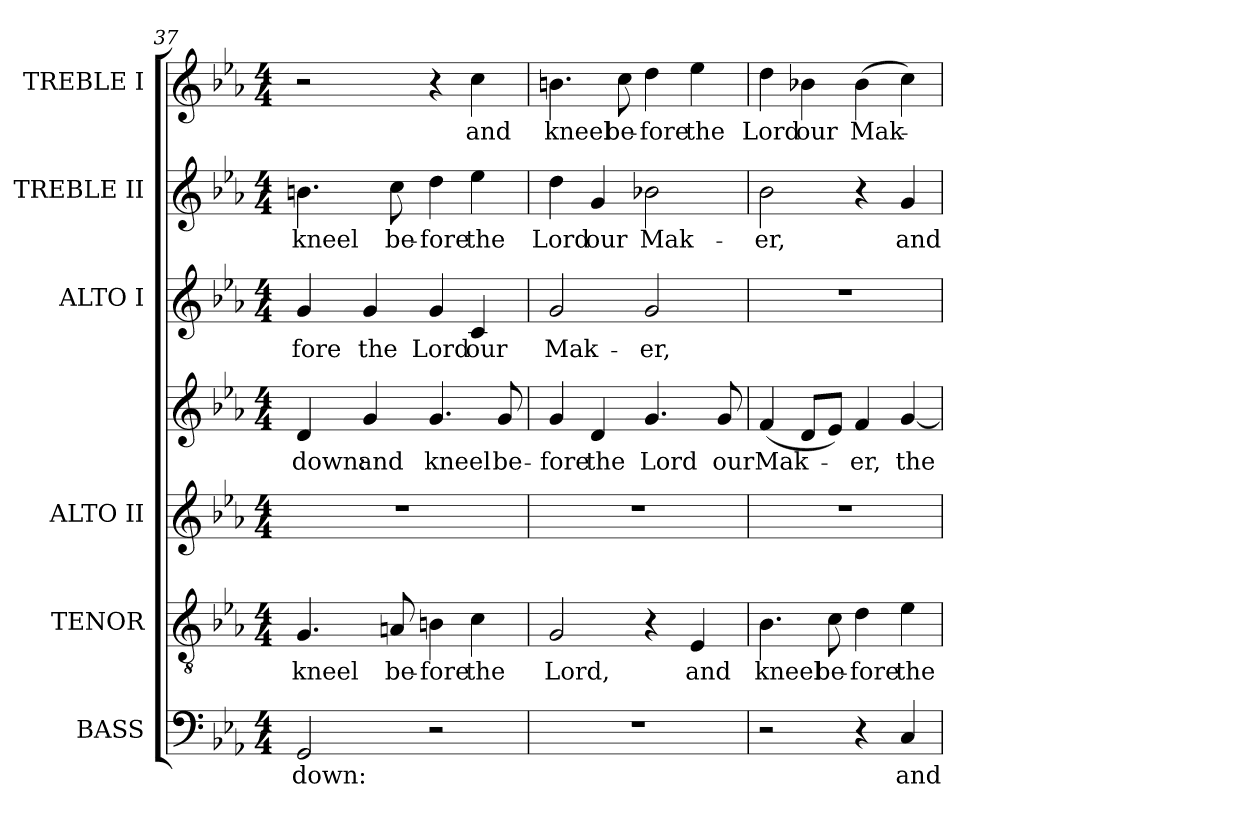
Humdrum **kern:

**kern	**text	**kern	**text	**kern	**kern	**text	**kern	**text	**kern	**text	**kern	**text
*part6	*part6	*part5	*part5	*part4	*part4	*part4	*part3	*part3	*part2	*part2	*part1	*part1
*staff7	*staff7	*staff6	*staff6	*staff5	*staff4	*staff4	*staff3	*staff3	*staff2	*staff2	*staff1	*staff1
*I"BASS	*	*I"TENOR	*	*I"ALTO II	*	*	*I"ALTO I	*	*I"TREBLE II	*	*I"TREBLE I	*
*I'B.	*	*I'T.	*	*I'A.2	*	*	*I'A.1	*	*	*	*	*
!!LO:PB:g=z
*clefF4	*	*clefGv2	*	*clefG2	*clefG2	*	*clefG2	*	*clefG2	*	*clefG2	*
*	*	*ITrd7c12	*	*	*	*	*	*	*	*	*	*
*k[b-e-a-]	*	*k[b-e-a-]	*	*k[b-e-a-]	*k[b-e-a-]	*	*k[b-e-a-]	*	*k[b-e-a-]	*	*k[b-e-a-]	*
*E-:	*	*E-:	*	*E-:	*E-:	*	*E-:	*	*E-:	*	*E-:	*
*M4/4	*	*M4/4	*	*M4/4	*M4/4	*	*M4/4	*	*M4/4	*	*M4/4	*
=37	=37	=37	=37	=37	=37	=37	=37	=37	=37	=37	=37	=37
!	!LO:LY:b:color=#000000	!	!	!	!	!	!	!	!	!	!	!
!	!	!	!LO:LY:b:color=#000000	!	!	!	!	!	!	!	!	!
!	!	!	!	!	!	!LO:LY:b:color=#000000	!	!	!	!	!	!
!	!	!	!	!	!	!	!	!LO:LY:b:color=#000000	!	!	!	!
!	!	!	!	!	!	!	!	!	!	!LO:LY:b:color=#000000	!	!
2GGi/	down:	4.GGi/	kneel	1r	4di/	down:	4gi/	-fore	4.bni\	kneel	2r	.
!	!	!	!	!	!	!LO:LY:b:color=#000000	!	!	!	!	!	!
!	!	!	!	!	!	!	!	!LO:LY:b:color=#000000	!	!	!	!
.	.	.	.	.	4gi/	and	4gi/	the	.	.	.	.
!	!	!	!LO:LY:b:color=#000000	!	!	!	!	!	!	!	!	!
!	!	!	!	!	!	!	!	!	!	!LO:LY:b:color=#000000	!	!
.	.	8AAni/	be-	.	.	.	.	.	8cci\	be-	.	.
!	!	!	!LO:LY:b:color=#000000	!	!	!	!	!	!	!	!	!
!	!	!	!	!	!	!LO:LY:b:color=#000000	!	!	!	!	!	!
!	!	!	!	!	!	!	!	!LO:LY:b:color=#000000	!	!	!	!
!	!	!	!	!	!	!	!	!	!	!LO:LY:b:color=#000000	!	!
2r	.	4BBni\	-fore	.	4.gi/	kneel	4gi/	Lord	4ddi\	-fore	4r	.
!	!	!	!LO:LY:b:color=#000000	!	!	!	!	!	!	!	!	!
!	!	!	!	!	!	!	!	!LO:LY:b:color=#000000	!	!	!	!
!	!	!	!	!	!	!	!	!	!	!LO:LY:b:color=#000000	!	!
!	!	!	!	!	!	!	!	!	!	!	!	!LO:LY:b:color=#000000
.	.	4Ci\	the	.	.	.	4ci/	our	4ee-i\	the	4cci\	and
!	!	!	!	!	!	!LO:LY:b:color=#000000	!	!	!	!	!	!
.	.	.	.	.	8gi/	be-	.	.	.	.	.	.
=38	=38	=38	=38	=38	=38	=38	=38	=38	=38	=38	=38	=38
!	!	!	!LO:LY:b:color=#000000	!	!	!	!	!	!	!	!	!
!	!	!	!	!	!	!LO:LY:b:color=#000000	!	!	!	!	!	!
!	!	!	!	!	!	!	!	!LO:LY:b:color=#000000	!	!	!	!
!	!	!	!	!	!	!	!	!	!	!LO:LY:b:color=#000000	!	!
!	!	!	!	!	!	!	!	!	!	!	!	!LO:LY:b:color=#000000
1r	.	2GGi/	Lord,	1r	4gi/	-fore	2gi/	Mak-	4ddi\	Lord	4.bni\	kneel
!	!	!	!	!	!	!LO:LY:b:color=#000000	!	!	!	!	!	!
!	!	!	!	!	!	!	!	!	!	!LO:LY:b:color=#000000	!	!
.	.	.	.	.	4di/	the	.	.	4gi/	our	.	.
!	!	!	!	!	!	!	!	!	!	!	!	!LO:LY:b:color=#000000
.	.	.	.	.	.	.	.	.	.	.	8cci\	be-
!	!	!	!	!	!	!LO:LY:b:color=#000000	!	!	!	!	!	!
!	!	!	!	!	!	!	!	!LO:LY:b:color=#000000	!	!	!	!
!	!	!	!	!	!	!	!	!	!	!LO:LY:b:color=#000000	!	!
!	!	!	!	!	!	!	!	!	!	!	!	!LO:LY:b:color=#000000
.	.	4r	.	.	4.gi/	Lord	2gi/	-er,	2b-Xi\	Mak-	4ddi\	-fore
!	!	!	!LO:LY:b:color=#000000	!	!	!	!	!	!	!	!	!
!	!	!	!	!	!	!	!	!	!	!	!	!LO:LY:b:color=#000000
.	.	4EE-i/	and	.	.	.	.	.	.	.	4ee-i\	the
!	!	!	!	!	!	!LO:LY:b:color=#000000	!	!	!	!	!	!
.	.	.	.	.	8gi/	our	.	.	.	.	.	.
=39	=39	=39	=39	=39	=39	=39	=39	=39	=39	=39	=39	=39
!	!	!	!LO:LY:b:color=#000000	!	!	!	!	!	!	!	!	!
!	!	!	!	!	!	!LO:LY:b:color=#000000	!	!	!	!	!	!
!	!	!	!	!	!	!	!	!	!	!LO:LY:b:color=#000000	!	!
!	!	!	!	!	!	!	!	!	!	!	!	!LO:LY:b:color=#000000
2r	.	4.BB-i\	kneel	1r	(4fi/	Mak-	1r	.	2b-i\	-er,	4ddi\	Lord
!	!	!	!	!	!	!	!	!	!	!	!	!LO:LY:b:color=#000000
.	.	.	.	.	8di/L	.	.	.	.	.	4b-Xi\	our
!	!	!	!LO:LY:b:color=#000000	!	!	!	!	!	!	!	!	!
.	.	8Ci\	be-	.	8e-i/J)	.	.	.	.	.	.	.
!	!	!	!LO:LY:b:color=#000000	!	!	!	!	!	!	!	!	!
!	!	!	!	!	!	!LO:LY:b:color=#000000	!	!	!	!	!	!
!	!	!	!	!	!	!	!	!	!	!	!	!LO:LY:b:color=#000000
4r	.	4Di\	-fore	.	4fi/	-er,	.	.	4r	.	(4b-i\	Mak-
!	!LO:LY:b:color=#000000	!	!	!	!	!	!	!	!	!	!	!
!	!	!	!LO:LY:b:color=#000000	!	!	!	!	!	!	!	!	!
!	!	!	!	!	!	!LO:LY:b:color=#000000	!	!	!	!	!	!
!	!	!	!	!	!	!	!	!	!	!LO:LY:b:color=#000000	!	!
4Ci/	and	4E-i\	the	.	[4gi/	the	.	.	4gi/	and	4cci\)	.
=	=	=	=	=	=	=	=	=	=	=	=	=
*-	*-	*-	*-	*-	*-	*-	*-	*-	*-	*-	*-	*-
